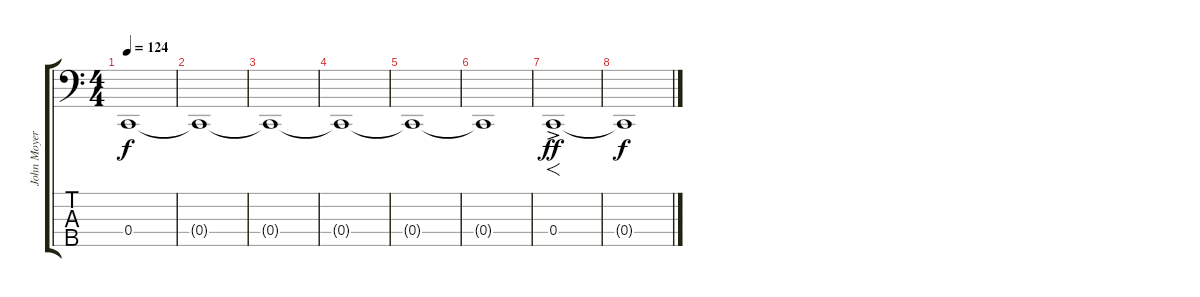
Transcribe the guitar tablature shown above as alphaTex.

\track ("John Moyer" "John Moyer") {instrument electricbasspick}
\staff {score tabs}
\tuning (F2 C2 G1 C1 A0) {hide}
\ts (4 4)
\tempo 124
\clef f4
\ks c
0.4{t}.1{dy f} |
0.4{t}.1 |
0.4{t}.1 |
0.4{t}.1 |
0.4{t}.1 |
0.4{t}.1 |
0.4{ac}.1{f dy ff} |
0.4{t}.1{dy f}
